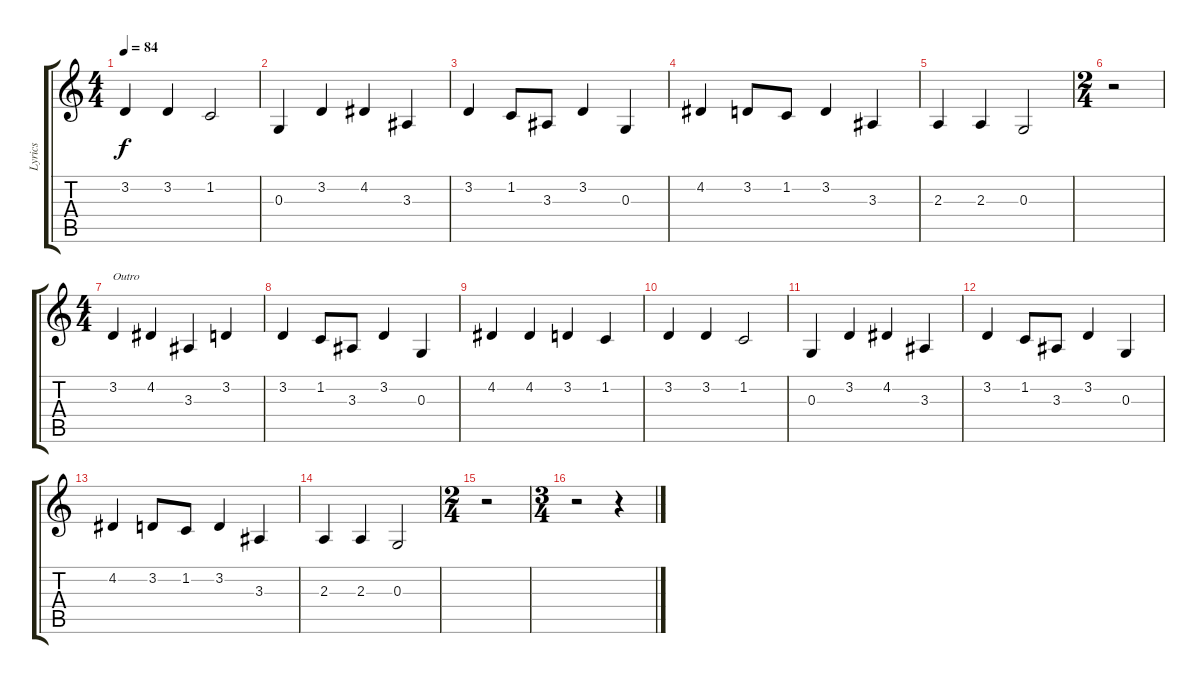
\track ("Lyrics" "Lyrics") {instrument viola}
\staff {score tabs}
\tuning (E4 B3 G3 D3 A2 E2) {hide}
\ts (4 4)
\tempo 84
\clef g2
\ks c
3.2.4{dy f} 3.2.4 1.2.2 |
0.3.4 3.2.4 4.2.4 3.3.4 |
3.2.4 1.2.8 3.3.8 3.2.4 0.3.4 |
4.2.4 3.2.8 1.2.8 3.2.4 3.3.4 |
2.3.4 2.3.4 0.3.2 |
\ts (2 4)
r.2 |
\ts (4 4)
3.2.4{txt "Outro"} 4.2.4 3.3.4 3.2.4 |
3.2.4 1.2.8 3.3.8 3.2.4 0.3.4 |
4.2.4 4.2.4 3.2.4 1.2.4 |
3.2.4 3.2.4 1.2.2 |
0.3.4 3.2.4 4.2.4 3.3.4 |
3.2.4 1.2.8 3.3.8 3.2.4 0.3.4 |
4.2.4 3.2.8 1.2.8 3.2.4 3.3.4 |
2.3.4 2.3.4 0.3.2 |
\ts (2 4)
r.2 |
\ts (3 4)
r.2 r.4
